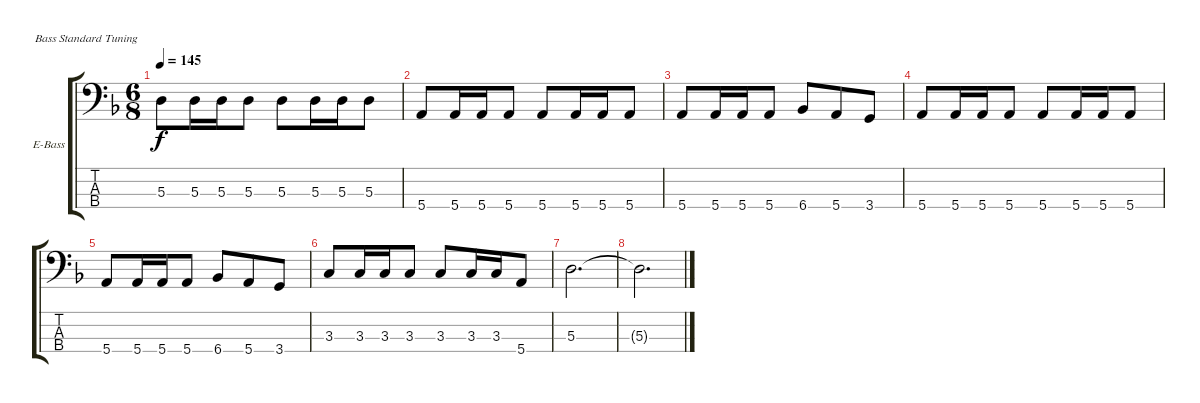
\bracketExtendMode groupsimilarinstruments
\firstSystemTrackNameOrientation horizontal
\otherSystemsTrackNameOrientation horizontal
\track ("Electric Bass" "E-Bass") {instrument electricbassfinger}
\staff {score tabs}
\tuning (G2 D2 A1 E1)
\ts (6 8)
\tempo 145
\clef f4
\ks f
5.3.8{dy f} 5.3.16 5.3.16 5.3.8 5.3.8 5.3.16 5.3.16 5.3.8 |
5.4.8 5.4.16 5.4.16 5.4.8 5.4.8 5.4.16 5.4.16 5.4.8 |
5.4.8 5.4.16 5.4.16 5.4.8 6.4.8 5.4.8 3.4.8 |
5.4.8 5.4.16 5.4.16 5.4.8 5.4.8 5.4.16 5.4.16 5.4.8 |
5.4.8 5.4.16 5.4.16 5.4.8 6.4.8 5.4.8 3.4.8 |
3.3.8 3.3.16 3.3.16 3.3.8 3.3.8 3.3.16 3.3.16 5.4.8 |
5.3.2{d} |
5.3{t}.2{d}
